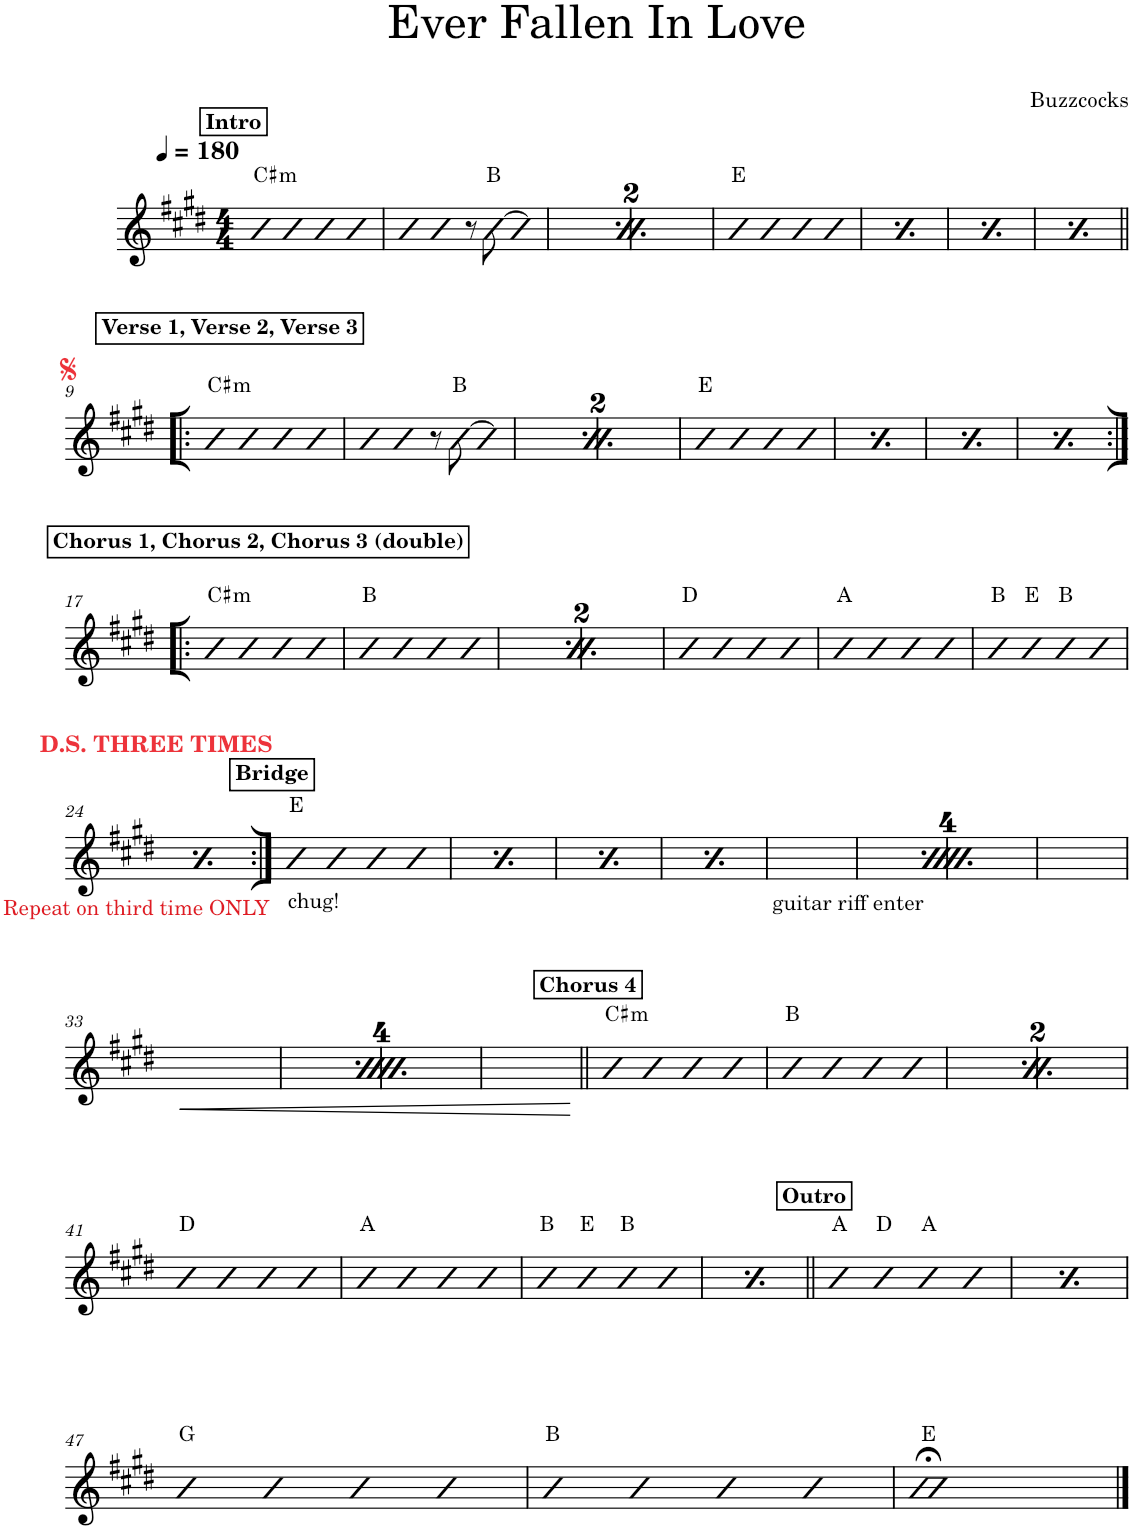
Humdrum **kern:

**kern	**harte
*part1	*part1
*staff1	*
*I"Piano	*
*I'Pno.	*
*clefG2	*
*k[f#c#g#d#]	*
*M4/4	*
*MM180	*
!!LO:REH:place=s1:a:B:cj:t=Intro
=1	=1
!	!LO:H:kt=m
4b	C#:min
4b	.
4b	.
4b	.
=2	=2
4b	.
4b	.
8r	.
[8b\	B:maj
4b]	.
=3	=3
!!LO:REH:place=s1:a:B:cj:t=Intro
*MM180	*
!	!LO:H:kt=m
4b	C#:min
4b	.
4b	.
4b	.
=4	=4
4b	.
4b	.
8r	.
[8b\	B:maj
4b]	.
=5	=5
4b	E:maj
4b	.
4b	.
4b	.
=6	=6
4b	E:maj
4b	.
4b	.
4b	.
=7	=7
4b	E:maj
4b	.
4b	.
4b	.
=8	=8
4b	E:maj
4b	.
4b	.
4b	.
!!LO:LB:g=z
!!LO:REH:place=s1:a:B:cj:t=Verse 1, Verse 2, Verse 3
=9!|:	=9!|:
!	!LO:H:kt=m
4b	C#:min
4b	.
4b	.
4b	.
=10	=10
4b	.
4b	.
8r	.
[8b\	B:maj
4b]	.
!!LO:REH:place=s1:a:B:cj:t=Verse 1, Verse 2, Verse 3
=11	=11
!	!LO:H:kt=m
4b	C#:min
4b	.
4b	.
4b	.
=12	=12
4b	.
4b	.
8r	.
[8b\	B:maj
4b]	.
=13	=13
4b	E:maj
4b	.
4b	.
4b	.
=14	=14
4b	E:maj
4b	.
4b	.
4b	.
=15	=15
4b	E:maj
4b	.
4b	.
4b	.
=16	=16
4b	E:maj
4b	.
4b	.
4b	.
!!LO:LB:g=z
!!LO:REH:place=s1:a:B:cj:t=Chorus 1, Chorus 2, Chorus 3 (double)
=17:|!|:	=17:|!|:
!	!LO:H:kt=m
4b	C#:min
4b	.
4b	.
4b	.
=18	=18
4b	B:maj
4b	.
4b	.
4b	.
!!LO:REH:place=s1:a:B:cj:t=Chorus 1, Chorus 2, Chorus 3 (double)
=19	=19
!	!LO:H:kt=m
4b	C#:min
4b	.
4b	.
4b	.
=20	=20
4b	B:maj
4b	.
4b	.
4b	.
=21	=21
4b	D:maj
4b	.
4b	.
4b	.
=22	=22
4b	A:maj
4b	.
4b	.
4b	.
=23	=23
4b	B:maj
4b	E:maj
4b	B:maj
4b	.
!!LO:LB:g=z
=24	=24
4b	B:maj
4b	E:maj
4b	B:maj
4b	.
!!LO:REH:place=s1:a:B:cj:t=Bridge
=25:|!	=25:|!
!LO:TX:b:t=chug!	!
4b	E:maj
4b	.
4b	.
4b	.
!!LO:REH:place=s1:a:B:cj:t=Bridge
=26	=26
!LO:TX:b:t=chug!	!
4b	E:maj
4b	.
4b	.
4b	.
!!LO:REH:place=s1:a:B:cj:t=Bridge
=27	=27
!LO:TX:b:t=chug!	!
4b	E:maj
4b	.
4b	.
4b	.
!!LO:REH:place=s1:a:B:cj:t=Bridge
=28	=28
!LO:TX:b:t=chug!	!
4b	E:maj
4b	.
4b	.
4b	.
!!LO:REH:place=s1:a:B:cj:t=Bridge
=29	=29
!LO:TX:b:t=chug!	!
4b	E:maj
4b	.
4b	.
4b	.
!!LO:REH:place=s1:a:B:cj:t=Bridge
=30	=30
!LO:TX:b:t=chug!	!
4b	E:maj
4b	.
4b	.
4b	.
!!LO:REH:place=s1:a:B:cj:t=Bridge
=31	=31
!LO:TX:b:t=chug!	!
4b	E:maj
4b	.
4b	.
4b	.
!!LO:REH:place=s1:a:B:cj:t=Bridge
=32	=32
!LO:TX:b:t=chug!	!
4b	E:maj
4b	.
4b	.
4b	.
!!LO:LB:g=z
!!LO:REH:place=s1:a:B:cj:t=Bridge
=33	=33
!LO:TX:b:t=chug!	!
4b	E:maj
4b	.
4b	.
4b	.
!!LO:REH:place=s1:a:B:cj:t=Bridge
=34	=34
!LO:TX:b:t=chug!	!
4b	E:maj
4b	.
4b	.
4b	.
!!LO:REH:place=s1:a:B:cj:t=Bridge
=35	=35
!LO:TX:b:t=chug!	!
4b	E:maj
4b	.
4b	.
4b	.
!!LO:REH:place=s1:a:B:cj:t=Bridge
=36	=36
!LO:TX:b:t=chug!	!
4b	E:maj
4b	.
4b	.
4b	.
!!LO:REH:place=s1:a:B:cj:t=Chorus 4
=37||	=37||
!	!LO:H:kt=m
4b	C#:min
4b	.
4b	.
4b	.
=38	=38
4b	B:maj
4b	.
4b	.
4b	.
!!LO:REH:place=s1:a:B:cj:t=Chorus 4
=39	=39
!	!LO:H:kt=m
4b	C#:min
4b	.
4b	.
4b	.
=40	=40
4b	B:maj
4b	.
4b	.
4b	.
!!LO:LB:g=z
=41	=41
4b	D:maj
4b	.
4b	.
4b	.
=42	=42
4b	A:maj
4b	.
4b	.
4b	.
=43	=43
4b	B:maj
4b	E:maj
4b	B:maj
4b	.
=44	=44
4b	B:maj
4b	E:maj
4b	B:maj
4b	.
!!LO:REH:place=s1:a:B:cj:t=Outro
=45||	=45||
4b	A:maj
4b	D:maj
4b	A:maj
4b	.
!!LO:REH:place=s1:a:B:cj:t=Outro
=46	=46
4b	A:maj
4b	D:maj
4b	A:maj
4b	.
!!LO:LB:g=z
=47	=47
4b	G:maj
4b	.
4b	.
4b	.
=48	=48
4b	B:maj
4b	.
4b	.
4b	.
=49	=49
1b;<	E:maj
==	==
*-	*-
